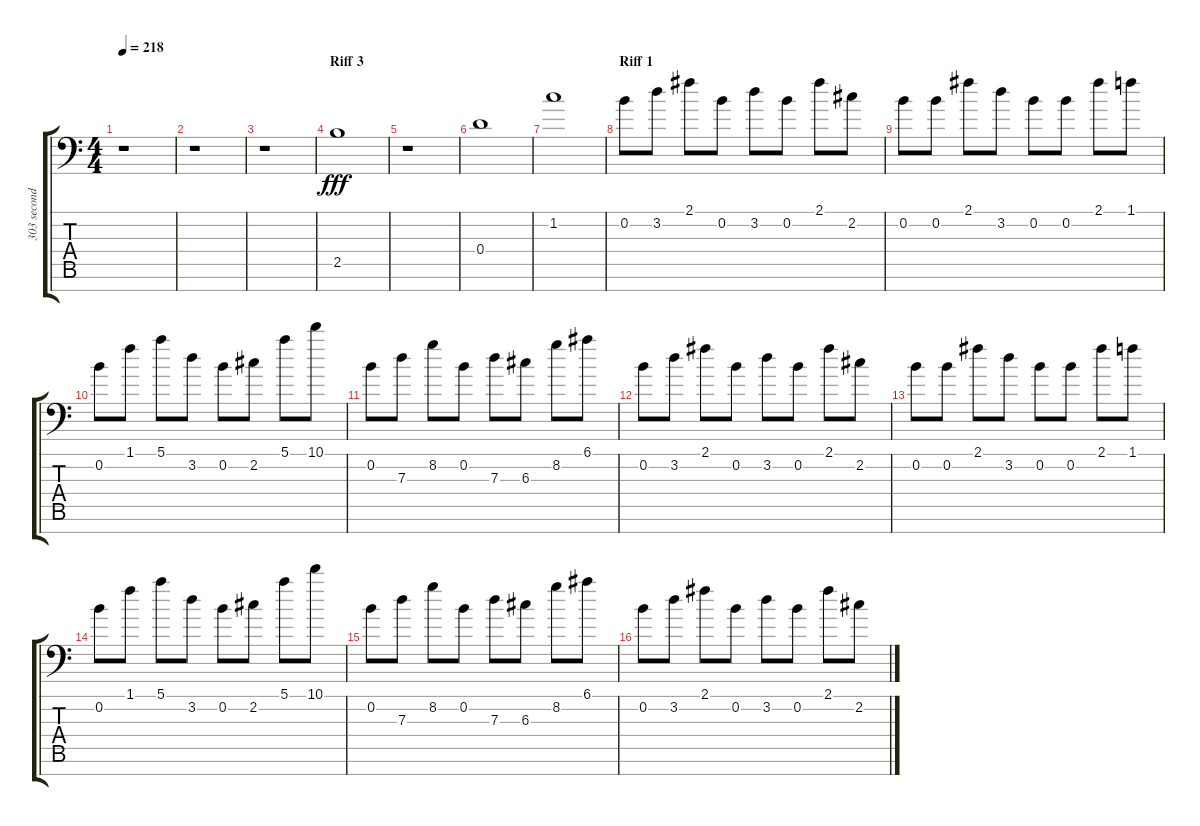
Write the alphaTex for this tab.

\track ("303 second" "303 second") {instrument synthbass2}
\staff {score tabs}
\tuning (E4 B3 G3 D3 A2 E2 C-1) {hide}
\ts (4 4)
\tempo 218
\clef f4
\ks c
r.1{dy fff} |
r.1 |
r.1 |
\section ("" "Riff 3")
2.5.1 |
r.1 |
0.4.1 |
1.2.1 |
\section ("" "Riff 1")
0.2.8 3.2.8 2.1.8 0.2.8 3.2.8 0.2.8 2.1.8 2.2.8 |
0.2.8 0.2.8 2.1.8 3.2.8 0.2.8 0.2.8 2.1.8 1.1.8 |
0.2.8 1.1.8 5.1.8 3.2.8 0.2.8 2.2.8 5.1.8 10.1.8 |
0.2.8 7.3.8 8.2.8 0.2.8 7.3.8 6.3.8 8.2.8 6.1.8 |
0.2.8 3.2.8 2.1.8 0.2.8 3.2.8 0.2.8 2.1.8 2.2.8 |
0.2.8 0.2.8 2.1.8 3.2.8 0.2.8 0.2.8 2.1.8 1.1.8 |
0.2.8 1.1.8 5.1.8 3.2.8 0.2.8 2.2.8 5.1.8 10.1.8 |
0.2.8 7.3.8 8.2.8 0.2.8 7.3.8 6.3.8 8.2.8 6.1.8 |
0.2.8 3.2.8 2.1.8 0.2.8 3.2.8 0.2.8 2.1.8 2.2.8
